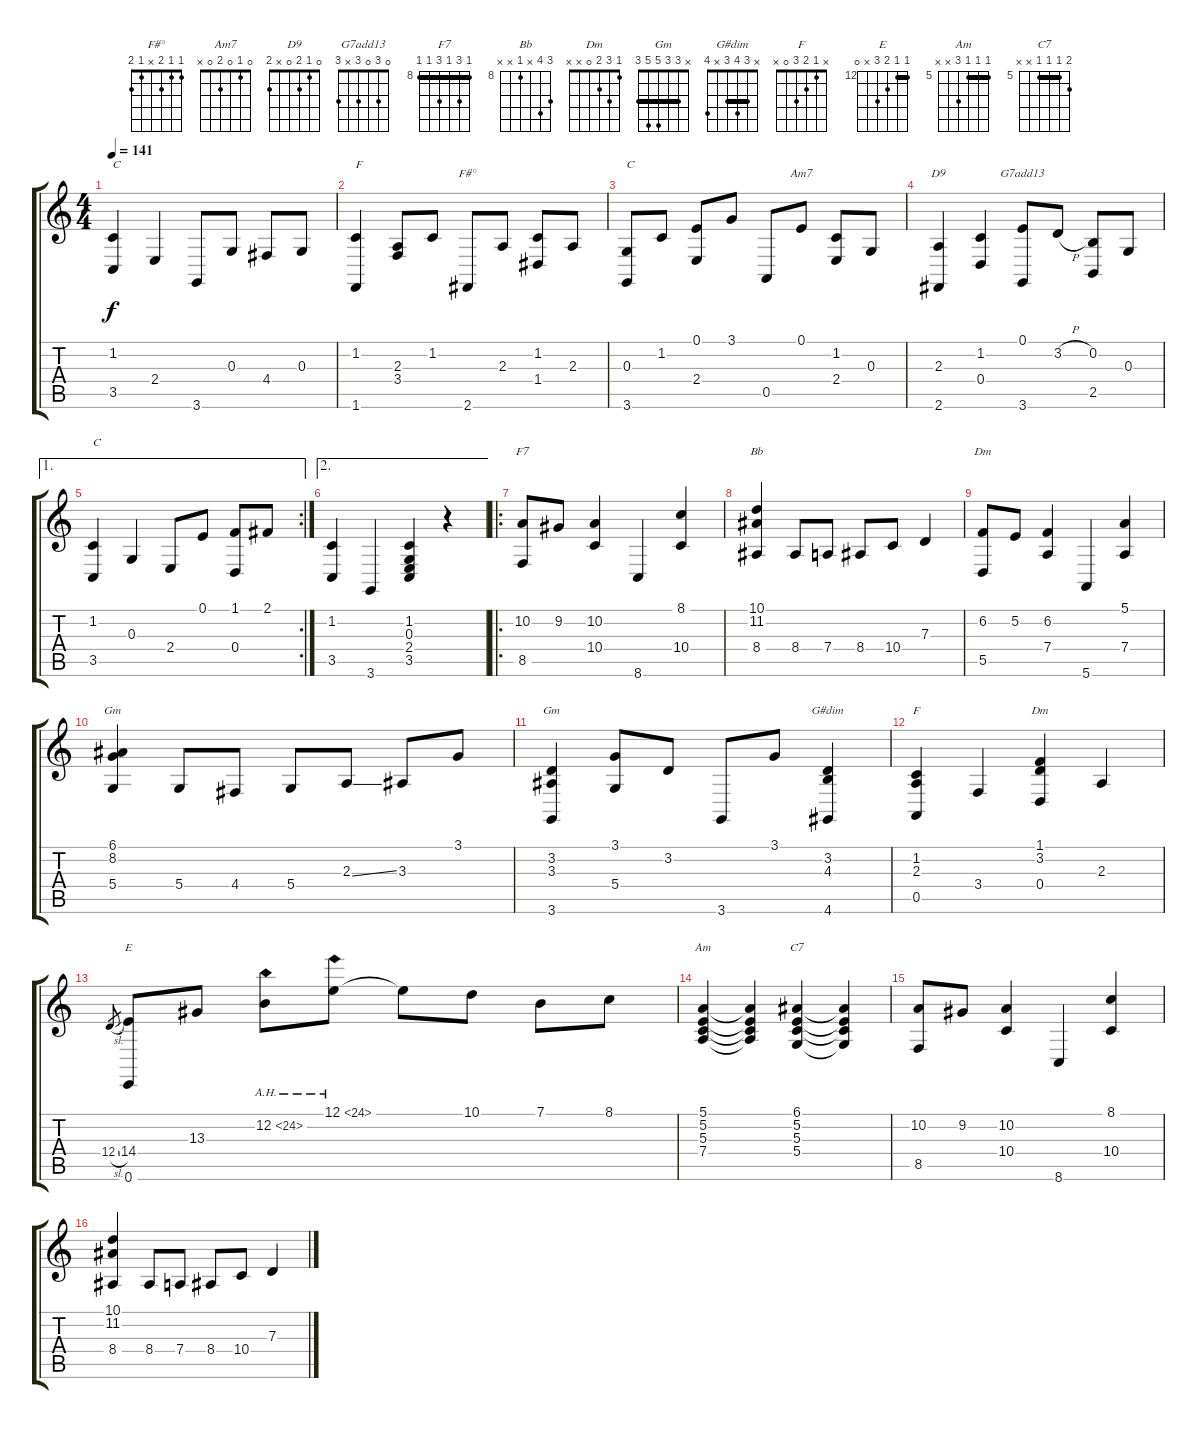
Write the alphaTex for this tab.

\track "" {instrument acousticgrandpiano}
\staff {score tabs}
\tuning (E4 B3 G3 D3 A2 E2) {hide}
\chord ("F#°" 1 1 2 x 1 2)
\chord ("Am7" 0 1 0 2 0 x)
\chord ("D9" 0 1 2 0 x 2)
\chord ("G7add13" 0 3 0 3 x 3)
\chord ("F7" 8 10 8 10 8 8) {firstfret 8 barre 8}
\chord ("Bb" 10 11 x 8 x x) {firstfret 8}
\chord ("Dm" 5 6 7 7 5 5) {firstfret 5 barre 5}
\chord ("Gm" 6 8 x 5 x x) {firstfret 5}
\chord ("Gm" x 3 3 5 5 3) {barre 3}
\chord ("G#dim" x 3 4 3 x 4) {barre 3}
\chord ("F" x 1 2 3 0 x)
\chord ("Dm" 1 3 2 0 x x)
\chord ("E" 12 12 13 14 x 0) {firstfret 12 barre 12}
\chord ("Am" 5 5 5 7 x x) {firstfret 5 barre 5}
\chord ("C7" 6 5 5 5 x x) {firstfret 5 barre 5}
\ts (4 4)
\tempo 141
\clef g2
\ks c
(1.2 3.5).4{txt "C" dy f} 2.4.4 3.6.8 0.3.8 4.4.8 0.3.8 |
(1.2 1.6).4{txt "F"} (2.3 3.4).8 1.2.8 2.6.8{ch "F#°"} 2.3.8 (1.2 1.4).8 2.3.8 |
(0.3 3.6).8{txt "C"} 1.2.8 (0.1 2.4).8 3.1.8 0.5.8 0.1.8{ch "Am7"} (1.2 2.4).8 0.3.8 |
(2.3 2.6).4{ch "D9"} (1.2 0.4).4 (0.1 3.6).8{ch "G7add13"} 3.2{h}.8 (0.2 2.5).8 0.3.8 |
\ae 1
\rc 2
(1.2 3.5).4{txt "C"} 0.3.4 2.4.8 0.1.8 (1.1 0.4).8 2.1.8 |
\ae 2
(1.2 3.5).4 3.6.4 (1.2 0.3 2.4 3.5).4 r.4 |
\ro
(10.2 8.5).8{ch "F7"} 9.2.8 (10.2 10.4).4 8.6.4 (8.1 10.4).4 |
(10.1 11.2 8.4).4{ch "Bb"} 8.4.8 7.4.8 8.4.8 10.4.8 7.3.4 |
(6.2 5.5).8{ch "Dm"} 5.2.8 (6.2 7.4).4 5.6.4 (5.1 7.4).4 |
(6.1 8.2 5.4).4{ch "Gm"} 5.4.8 4.4.8 5.4.8 2.3{ss}.8 3.3.8 3.1.8 |
(3.2 3.3 3.6).4{ch "Gm"} (3.1 5.4).8 3.2.8 3.6.8 3.1.8 (3.2 4.3 4.6).4{ch "G#dim"} |
(1.2 2.3 0.5).4{ch "F"} 3.4.4 (1.1 3.2 0.4).4{ch "Dm"} 2.3.4 |
12.4{sl}.8{gr} (14.4 0.6).8{ch "E"} 13.3.8 12.2{ah 12}.8 12.1{ah 12}.8 12.1{t}.8 10.1.8 7.1.8 8.1.8 |
(5.1 5.2 5.3 7.4).4{ch "Am"} (5.1{t} 5.2{t} 5.3{t} 7.4{t}).4 (6.1 5.2 5.3 5.4).4{ch "C7"} (6.1{t} 5.2{t} 5.3{t} 5.4{t}).4 |
(10.2 8.5).8 9.2.8 (10.2 10.4).4 8.6.4 (8.1 10.4).4 |
(10.1 11.2 8.4).4 8.4.8 7.4.8 8.4.8 10.4.8 7.3.4
